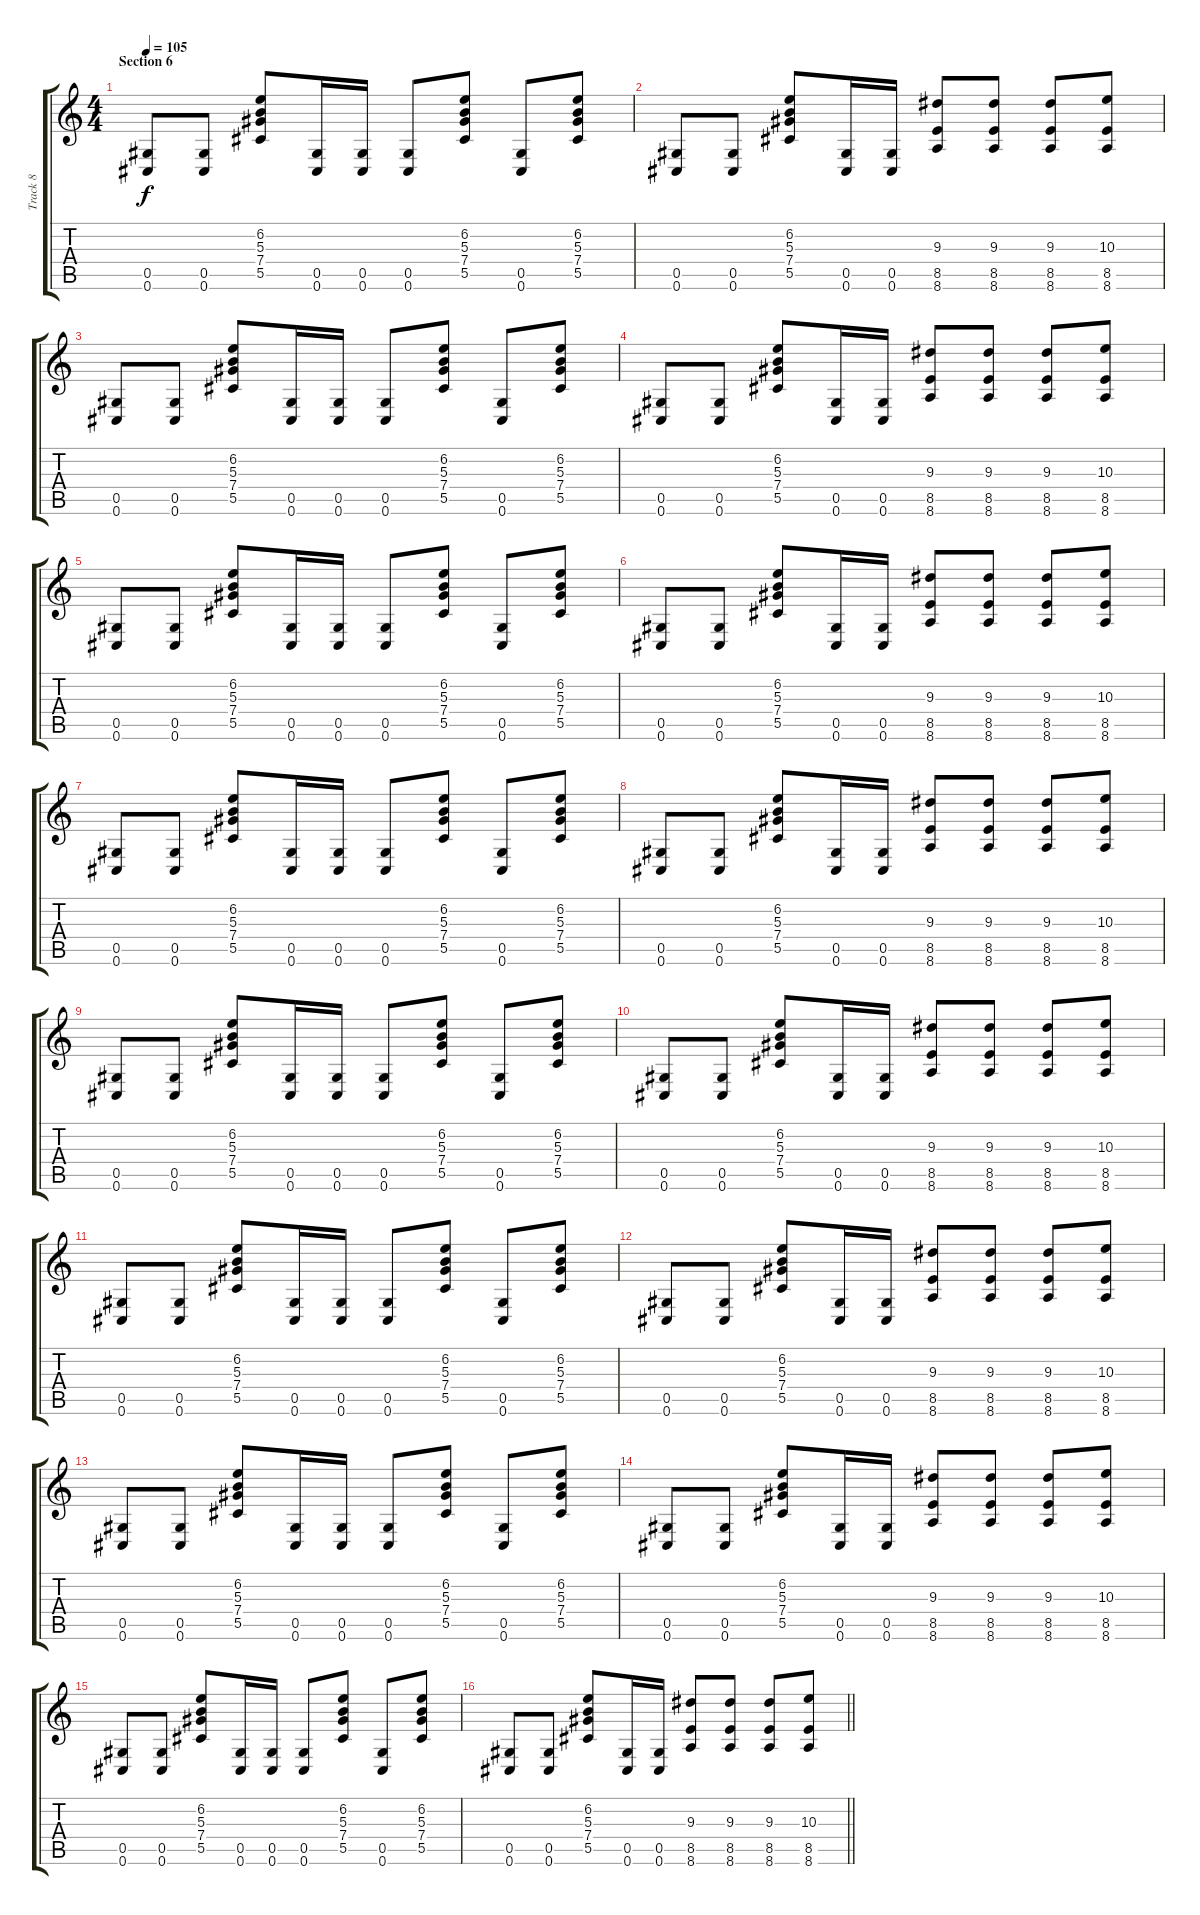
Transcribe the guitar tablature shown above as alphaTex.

\track ("Track 8" "Track 8") {instrument distortionguitar}
\staff {score tabs}
\tuning (Eb4 Bb3 Gb3 Db3 Ab2 Db2) {hide}
\ts (4 4)
\section ("" "Section 6")
\tempo 105
\clef g2
\ks c
(0.5 0.6).8{dy f} (0.5 0.6).8 (6.2 5.3 7.4 5.5).8 (0.5 0.6).16 (0.5 0.6).16 (0.5 0.6).8 (6.2 5.3 7.4 5.5).8 (0.5 0.6).8 (6.2 5.3 7.4 5.5).8 |
(0.5 0.6).8 (0.5 0.6).8 (6.2 5.3 7.4 5.5).8 (0.5 0.6).16 (0.5 0.6).16 (9.3 8.5 8.6).8 (9.3 8.5 8.6).8 (9.3 8.5 8.6).8 (10.3 8.5 8.6).8 |
(0.5 0.6).8 (0.5 0.6).8 (6.2 5.3 7.4 5.5).8 (0.5 0.6).16 (0.5 0.6).16 (0.5 0.6).8 (6.2 5.3 7.4 5.5).8 (0.5 0.6).8 (6.2 5.3 7.4 5.5).8 |
(0.5 0.6).8 (0.5 0.6).8 (6.2 5.3 7.4 5.5).8 (0.5 0.6).16 (0.5 0.6).16 (9.3 8.5 8.6).8 (9.3 8.5 8.6).8 (9.3 8.5 8.6).8 (10.3 8.5 8.6).8 |
(0.5 0.6).8 (0.5 0.6).8 (6.2 5.3 7.4 5.5).8 (0.5 0.6).16 (0.5 0.6).16 (0.5 0.6).8 (6.2 5.3 7.4 5.5).8 (0.5 0.6).8 (6.2 5.3 7.4 5.5).8 |
(0.5 0.6).8 (0.5 0.6).8 (6.2 5.3 7.4 5.5).8 (0.5 0.6).16 (0.5 0.6).16 (9.3 8.5 8.6).8 (9.3 8.5 8.6).8 (9.3 8.5 8.6).8 (10.3 8.5 8.6).8 |
(0.5 0.6).8 (0.5 0.6).8 (6.2 5.3 7.4 5.5).8 (0.5 0.6).16 (0.5 0.6).16 (0.5 0.6).8 (6.2 5.3 7.4 5.5).8 (0.5 0.6).8 (6.2 5.3 7.4 5.5).8 |
(0.5 0.6).8 (0.5 0.6).8 (6.2 5.3 7.4 5.5).8 (0.5 0.6).16 (0.5 0.6).16 (9.3 8.5 8.6).8 (9.3 8.5 8.6).8 (9.3 8.5 8.6).8 (10.3 8.5 8.6).8 |
(0.5 0.6).8 (0.5 0.6).8 (6.2 5.3 7.4 5.5).8 (0.5 0.6).16 (0.5 0.6).16 (0.5 0.6).8 (6.2 5.3 7.4 5.5).8 (0.5 0.6).8 (6.2 5.3 7.4 5.5).8 |
(0.5 0.6).8 (0.5 0.6).8 (6.2 5.3 7.4 5.5).8 (0.5 0.6).16 (0.5 0.6).16 (9.3 8.5 8.6).8 (9.3 8.5 8.6).8 (9.3 8.5 8.6).8 (10.3 8.5 8.6).8 |
(0.5 0.6).8 (0.5 0.6).8 (6.2 5.3 7.4 5.5).8 (0.5 0.6).16 (0.5 0.6).16 (0.5 0.6).8 (6.2 5.3 7.4 5.5).8 (0.5 0.6).8 (6.2 5.3 7.4 5.5).8 |
(0.5 0.6).8 (0.5 0.6).8 (6.2 5.3 7.4 5.5).8 (0.5 0.6).16 (0.5 0.6).16 (9.3 8.5 8.6).8 (9.3 8.5 8.6).8 (9.3 8.5 8.6).8 (10.3 8.5 8.6).8 |
(0.5 0.6).8 (0.5 0.6).8 (6.2 5.3 7.4 5.5).8 (0.5 0.6).16 (0.5 0.6).16 (0.5 0.6).8 (6.2 5.3 7.4 5.5).8 (0.5 0.6).8 (6.2 5.3 7.4 5.5).8 |
(0.5 0.6).8 (0.5 0.6).8 (6.2 5.3 7.4 5.5).8 (0.5 0.6).16 (0.5 0.6).16 (9.3 8.5 8.6).8 (9.3 8.5 8.6).8 (9.3 8.5 8.6).8 (10.3 8.5 8.6).8 |
(0.5 0.6).8 (0.5 0.6).8 (6.2 5.3 7.4 5.5).8 (0.5 0.6).16 (0.5 0.6).16 (0.5 0.6).8 (6.2 5.3 7.4 5.5).8 (0.5 0.6).8 (6.2 5.3 7.4 5.5).8 |
\barLineRight lightlight
(0.5 0.6).8 (0.5 0.6).8 (6.2 5.3 7.4 5.5).8 (0.5 0.6).16 (0.5 0.6).16 (9.3 8.5 8.6).8 (9.3 8.5 8.6).8 (9.3 8.5 8.6).8 (10.3 8.5 8.6).8
